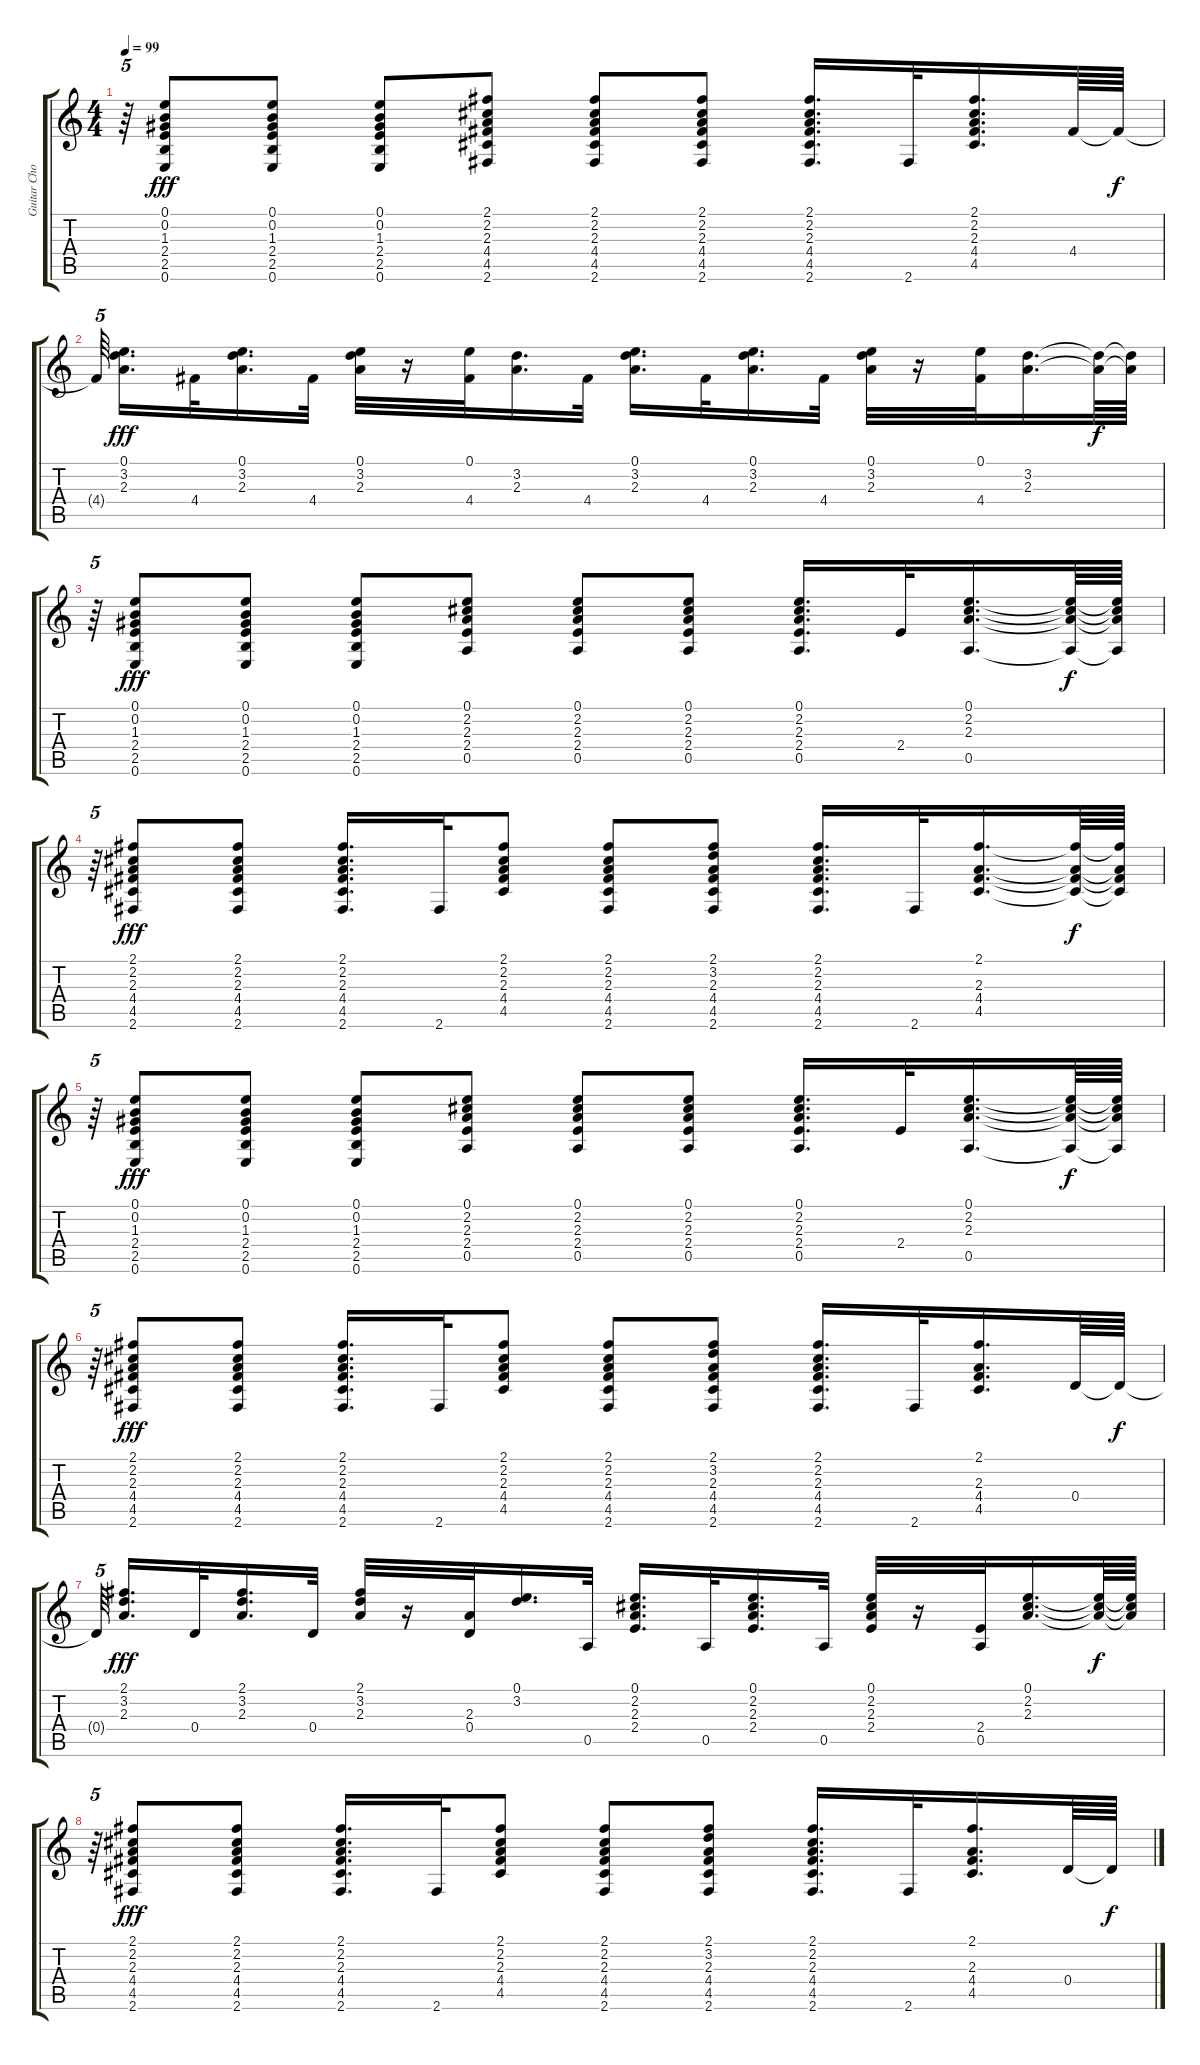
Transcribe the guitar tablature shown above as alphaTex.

\track ("Guitar Chords 2" "Guitar Cho") {instrument acousticguitarnylon}
\staff {score tabs}
\tuning (E4 B3 G3 D3 A2 E2) {hide}
\ts (4 4)
\tempo 99
\clef g2
\ks c
r.64{tu (5 4) dy f} (0.1 0.2 1.3 2.4 2.5 0.6).8{dy fff} (0.1 0.2 1.3 2.4 2.5 0.6).8 (0.1 0.2 1.3 2.4 2.5 0.6).8 (2.1 2.2 2.3 4.4 4.5 2.6).8 (2.1 2.2 2.3 4.4 4.5 2.6).8 (2.1 2.2 2.3 4.4 4.5 2.6).8 (2.1 2.2 2.3 4.4 4.5 2.6).16{d} 2.6.32 (2.1 2.2 2.3 4.4 4.5).16{d} 4.4.64 4.4{t}.64{dy f} |
4.4{t}.64{tu (5 4) beam splitsecondary} (0.1 3.2 2.3).16{d dy fff} 4.4.32 (0.1 3.2 2.3).16{d} 4.4.32 (0.1 3.2 2.3).32 r.16 (0.1 4.4).32 (3.2 2.3).16{d} 4.4.32 (0.1 3.2 2.3).16{d} 4.4.32 (0.1 3.2 2.3).16{d} 4.4.32 (0.1 3.2 2.3).32 r.16 (0.1 4.4).32 (3.2 2.3).16{d} (3.2{t} 2.3{t}).64{dy f} (3.2{t} 2.3{t}).64 |
r.64{tu (5 4)} (0.1 0.2 1.3 2.4 2.5 0.6).8{dy fff} (0.1 0.2 1.3 2.4 2.5 0.6).8 (0.1 0.2 1.3 2.4 2.5 0.6).8 (0.1 2.2 2.3 2.4 0.5).8 (0.1 2.2 2.3 2.4 0.5).8 (0.1 2.2 2.3 2.4 0.5).8 (0.1 2.2 2.3 2.4 0.5).16{d} 2.4.32 (0.1 2.2 2.3 0.5).16{d} (0.1{t} 2.2{t} 2.3{t} 0.5{t}).64{dy f} (0.1{t} 2.2{t} 2.3{t} 0.5{t}).64 |
r.64{tu (5 4)} (2.1 2.2 2.3 4.4 4.5 2.6).8{dy fff} (2.1 2.2 2.3 4.4 4.5 2.6).8 (2.1 2.2 2.3 4.4 4.5 2.6).16{d} 2.6.32 (2.1 2.2 2.3 4.4 4.5).8 (2.1 2.2 2.3 4.4 4.5 2.6).8 (2.1 3.2 2.3 4.4 4.5 2.6).8 (2.1 2.2 2.3 4.4 4.5 2.6).16{d} 2.6.32 (2.1 2.3 4.4 4.5).16{d} (2.1{t} 2.3{t} 4.4{t} 4.5{t}).64{dy f} (2.1{t} 2.3{t} 4.4{t} 4.5{t}).64 |
r.64{tu (5 4)} (0.1 0.2 1.3 2.4 2.5 0.6).8{dy fff} (0.1 0.2 1.3 2.4 2.5 0.6).8 (0.1 0.2 1.3 2.4 2.5 0.6).8 (0.1 2.2 2.3 2.4 0.5).8 (0.1 2.2 2.3 2.4 0.5).8 (0.1 2.2 2.3 2.4 0.5).8 (0.1 2.2 2.3 2.4 0.5).16{d} 2.4.32 (0.1 2.2 2.3 0.5).16{d} (0.1{t} 2.2{t} 2.3{t} 0.5{t}).64{dy f} (0.1{t} 2.2{t} 2.3{t} 0.5{t}).64 |
r.64{tu (5 4)} (2.1 2.2 2.3 4.4 4.5 2.6).8{dy fff volume 6} (2.1 2.2 2.3 4.4 4.5 2.6).8 (2.1 2.2 2.3 4.4 4.5 2.6).16{d} 2.6.32 (2.1 2.2 2.3 4.4 4.5).8 (2.1 2.2 2.3 4.4 4.5 2.6).8 (2.1 3.2 2.3 4.4 4.5 2.6).8 (2.1 2.2 2.3 4.4 4.5 2.6).16{d} 2.6.32 (2.1 2.3 4.4 4.5).16{d} 0.4.64 0.4{t}.64{dy f} |
0.4{t}.64{tu (5 4) beam splitsecondary} (2.1 3.2 2.3).16{d dy fff} 0.4.32 (2.1 3.2 2.3).16{d} 0.4.32 (2.1 3.2 2.3).32 r.16 (2.3 0.4).32 (0.1 3.2).16{d} 0.5.32 (0.1 2.2 2.3 2.4).16{d} 0.5.32 (0.1 2.2 2.3 2.4).16{d} 0.5.32 (0.1 2.2 2.3 2.4).32 r.16 (2.4 0.5).32 (0.1 2.2 2.3).16{d} (0.1{t} 2.2{t} 2.3{t}).64{dy f} (0.1{t} 2.2{t} 2.3{t}).64 |
r.64{tu (5 4)} (2.1 2.2 2.3 4.4 4.5 2.6).8{dy fff} (2.1 2.2 2.3 4.4 4.5 2.6).8 (2.1 2.2 2.3 4.4 4.5 2.6).16{d} 2.6.32 (2.1 2.2 2.3 4.4 4.5).8 (2.1 2.2 2.3 4.4 4.5 2.6).8 (2.1 3.2 2.3 4.4 4.5 2.6).8 (2.1 2.2 2.3 4.4 4.5 2.6).16{d} 2.6.32 (2.1 2.3 4.4 4.5).16{d} 0.4.64 0.4{t}.64{dy f}
